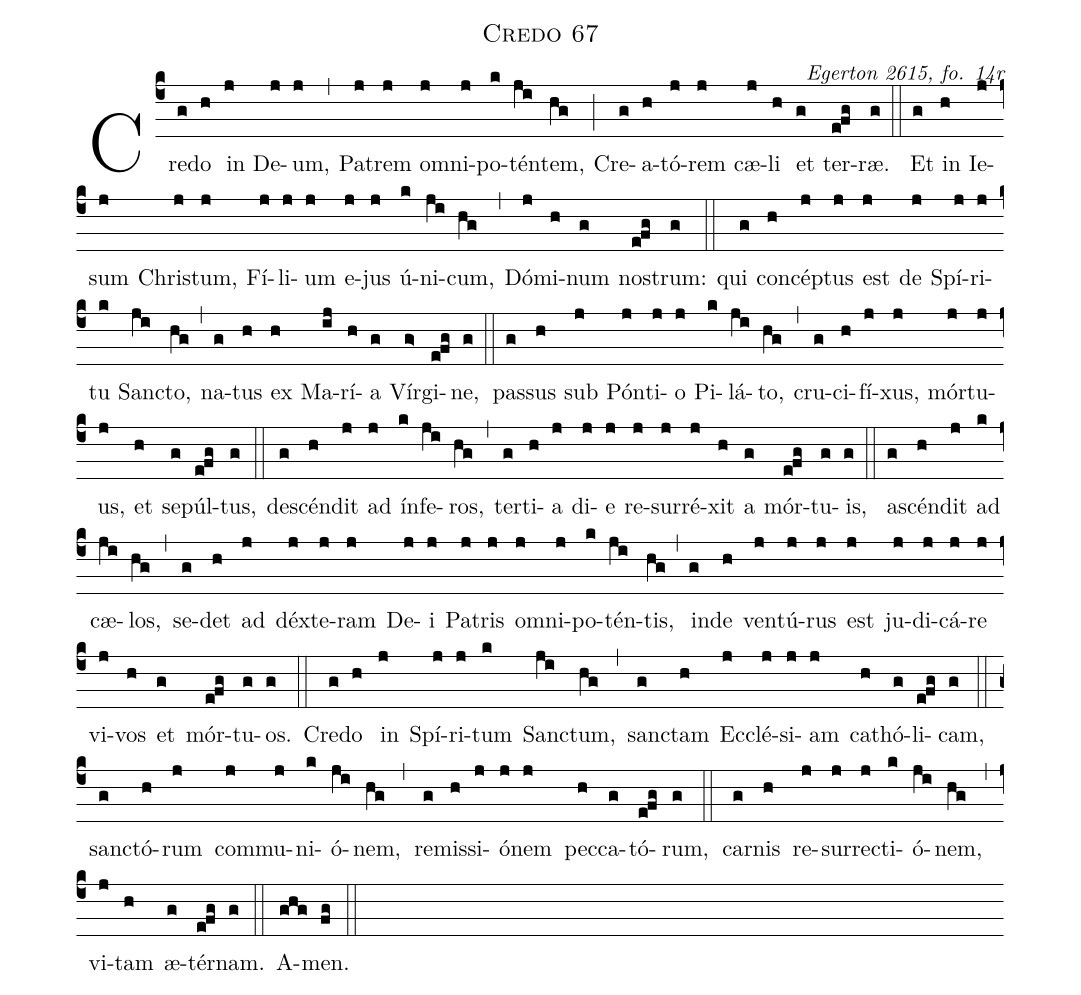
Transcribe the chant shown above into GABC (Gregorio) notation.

name: Credo 67;
commentary: Egerton 2615, fo. 14r;
%%
(c4)

Cre(g)do(h) in(j) De(j)um,(j) (,) Pa(j)trem(j) om(j)ni(j)po(k)tén(ji)tem,(hg) (;) Cre(g)a(h)tó(j)rem(j) cæ(j)li(h) et(g) ter(e!fg)ræ.(g)

(::)

Et(g) in(h) Ie(j)sum(j) Chri(j)stum,(j) Fí(j)li(j)um(j) e(j)jus(j) ú(k)ni(ji)cum,(hg) (,) Dó(j)mi(h)num(g) no(e!fg)strum:(g)

(::)

qui(g) con(h)cép(j)tus(j) est(j) de(j) Spí(j)ri(j)tu(k) Sanc(ji)to,(hg) (,) na(g)tus(h) ex(h) Ma(ij)rí(h)a(g) Vír(g>)gi(e!fg)ne,(g)

(::)

pas(g)sus(h) sub(j) Pón(j)ti(j)o(j) Pi(k)lá(ji)to,(hg) (,) cru(g)ci(h)fí(j)xus,(j) mór(j)tu(j)us,(j) et(h) se(g)púl(e!fg)tus,(g)

(::)

de(g)scén(h)dit(j) ad(j) ín(k)fe(ji)ros,(hg) (,) ter(g)ti(h)a(j) di(j)e(j) re(j)sur(j)ré(j)xit(h) a(g) mór(e!fg)tu(g)is,(g)

(::)

a(g)scén(h)dit(j) ad(k) cæ(ji)los,(hg) (,) se(g)det(h) ad(j) déx(j)te(j)ram(j) De(j)i(j) Pa(j)tris(j) om(j)ni(j)po(k)tén(ji)tis,(hg) (,)
in(g)de(h) ven(j)tú(j)rus(j) est(j) ju(j)di(j)cá(j)re(j) vi(j)vos(h) et(g) mór(e!fg)tu(g)os.(g)

(::)

Cre(g)do(h) in(j) Spí(j)ri(j)tum(k) Sanc(ji)tum,(hg) (,)
sanc(g)tam(h) Ec(j)clé(j)si(j)am(j) ca(h)thó(g)li(e!fg)cam,(g)

(::)

sanc(g)tó(h)rum(j) com(j)mu(j)ni(k)ó(ji)nem,(hg) (,) re(g)mis(h)si(j)ó(j)nem(j) pec(h)ca(g)tó(e!fg)rum,(g)

(::)

car(g)nis(h) re(j)sur(j)rec(j)ti(k)ó(ji)nem,(hg) (,)
vi(j)tam(h) æ(g)tér(e!fg)nam.(g)

(::)

A(ghg)men.(fg)

(::)
